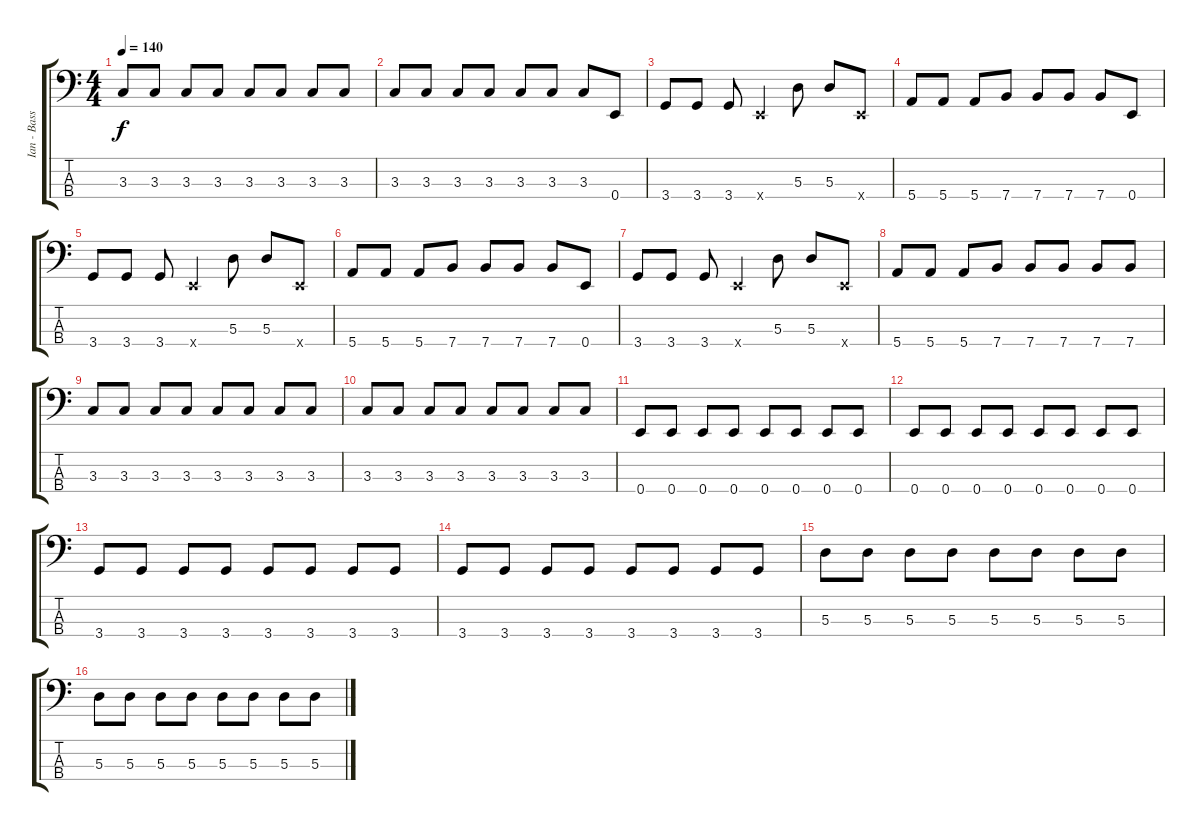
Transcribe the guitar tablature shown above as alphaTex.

\track ("Ian - Bass" "Ian - Bass") {instrument electricbasspick}
\staff {score tabs}
\tuning (G2 D2 A1 E1) {hide}
\ts (4 4)
\tempo 140
\clef f4
\ks c
3.3.8{dy f} 3.3.8 3.3.8 3.3.8 3.3.8 3.3.8 3.3.8 3.3.8 |
3.3.8 3.3.8 3.3.8 3.3.8 3.3.8 3.3.8 3.3.8 0.4.8 |
3.4.8 3.4.8 3.4.8 0.4{x}.4 5.3.8 5.3.8 0.4{x}.8 |
5.4.8 5.4.8 5.4.8 7.4.8 7.4.8 7.4.8 7.4.8 0.4.8 |
3.4.8 3.4.8 3.4.8 0.4{x}.4 5.3.8 5.3.8 0.4{x}.8 |
5.4.8 5.4.8 5.4.8 7.4.8 7.4.8 7.4.8 7.4.8 0.4.8 |
3.4.8 3.4.8 3.4.8 0.4{x}.4 5.3.8 5.3.8 0.4{x}.8 |
5.4.8 5.4.8 5.4.8 7.4.8 7.4.8 7.4.8 7.4.8 7.4.8 |
3.3.8 3.3.8 3.3.8 3.3.8 3.3.8 3.3.8 3.3.8 3.3.8 |
3.3.8 3.3.8 3.3.8 3.3.8 3.3.8 3.3.8 3.3.8 3.3.8 |
0.4.8 0.4.8 0.4.8 0.4.8 0.4.8 0.4.8 0.4.8 0.4.8 |
0.4.8 0.4.8 0.4.8 0.4.8 0.4.8 0.4.8 0.4.8 0.4.8 |
3.4.8 3.4.8 3.4.8 3.4.8 3.4.8 3.4.8 3.4.8 3.4.8 |
3.4.8 3.4.8 3.4.8 3.4.8 3.4.8 3.4.8 3.4.8 3.4.8 |
5.3.8 5.3.8 5.3.8 5.3.8 5.3.8 5.3.8 5.3.8 5.3.8 |
5.3.8 5.3.8 5.3.8 5.3.8 5.3.8 5.3.8 5.3.8 5.3.8
